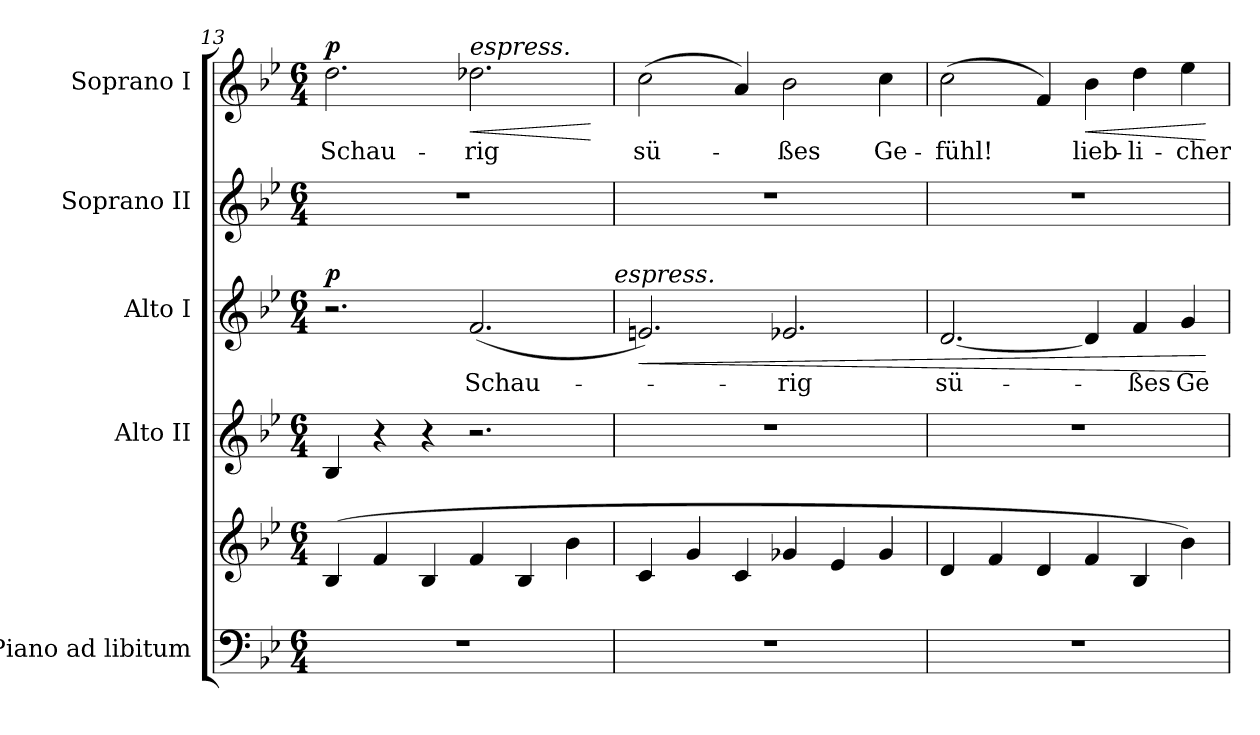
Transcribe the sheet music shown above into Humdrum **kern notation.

**kern	**kern	**kern	**kern	**text	**dynam	**kern	**kern	**text	**dynam
*part5	*part5	*part4	*part3	*part3	*part3	*part2	*part1	*part1	*part1
*staff6	*staff5	*staff4	*staff3	*staff3	*staff3	*staff2	*staff1	*staff1	*staff1
*I"Piano ad libitum	*	*I"Alto II	*I"Alto I	*	*	*I"Soprano II	*I"Soprano I	*	*
*I'Pno	*	*	*	*	*	*I'Pno	*I'Pno	*	*
!!LO:PB:g=z
*clefF4	*clefG2	*clefG2	*clefG2	*	*	*clefG2	*clefG2	*	*
*k[b-e-]	*k[b-e-]	*k[b-e-]	*k[b-e-]	*	*	*k[b-e-]	*k[b-e-]	*	*
*B-:	*B-:	*B-:	*B-:	*	*	*B-:	*B-:	*	*
*M6/4	*M6/4	*M6/4	*M6/4	*	*	*M6/4	*M6/4	*	*
=13	=13	=13	=13	=13	=13	=13	=13	=13	=13
!	!	!	!	!	!LO:DY:b	!	!	!LO:LY:b	!LO:DY:b
1.r	(>4B-/	4B-/	2.r	.	p	1.r	2.dd\	Schau-	p
.	4f/	4r	.	.	.	.	.	.	.
.	4B-/	4r	.	.	.	.	.	.	.
!	!	!	!	!	!	!	!LO:TX:a:i:t=espress.	!	!
!	!	!	!	!LO:LY:b	!	!	!	!LO:LY:b	!LO:HP:b
.	4f/	2.r	(<2.f/	Schau-	.	.	2.dd-X\	-rig	<
.	4B-/	.	.	.	.	.	.	.	.
.	4b-\	.	.	.	.	.	.	.	.
.	.	.	.	.	.	.	.	.	[
!	!	!	!LO:TX:a:i:t=espress.	!	!	!	!	!	!
=14	=14	=14	=14	=14	=14	=14	=14	=14	=14
!	!	!	!	!	!LO:HP:b	!	!	!LO:LY:b	!
1.r	4c/	1.r	2.en/)	.	<	1.r	(>2cc\	sü-	.
.	4g/	.	.	.	.	.	.	.	.
.	4c/	.	.	.	.	.	4a/)	.	.
!	!	!	!	!LO:LY:b	!	!	!	!LO:LY:b	!
.	4g-X/	.	2.e-X/	-rig	.	.	2b-\	-ßes	.
.	4e-/	.	.	.	.	.	.	.	.
!	!	!	!	!	!	!	!	!LO:LY:b	!
.	4g-/	.	.	.	.	.	4cc\	Ge-	.
=15	=15	=15	=15	=15	=15	=15	=15	=15	=15
!	!	!	!	!LO:LY:b	!	!	!	!LO:LY:b	!
1.r	4d/	1.r	[2.d/	sü-	.	1.r	(>2cc\	-fühl!	.
.	4f/	.	.	.	.	.	.	.	.
.	4d/	.	.	.	.	.	4f/)	.	.
!	!	!	!	!	!	!	!	!LO:LY:b	!LO:HP:b
.	4f/	.	4d/]	.	.	.	4b-\	lieb-	<
!	!	!	!	!LO:LY:b	!	!	!	!LO:LY:b	!
.	4B-/	.	4f/	-ßes	.	.	4dd\	-li-	.
!	!	!	!	!LO:LY:b	!	!	!	!LO:LY:b	!
.	4b-\)	.	4g/	Ge-	.	.	4ee-\	-cher	.
.	.	.	.	.	[	.	.	.	[
=	=	=	=	=	=	=	=	=	=
*-	*-	*-	*-	*-	*-	*-	*-	*-	*-
